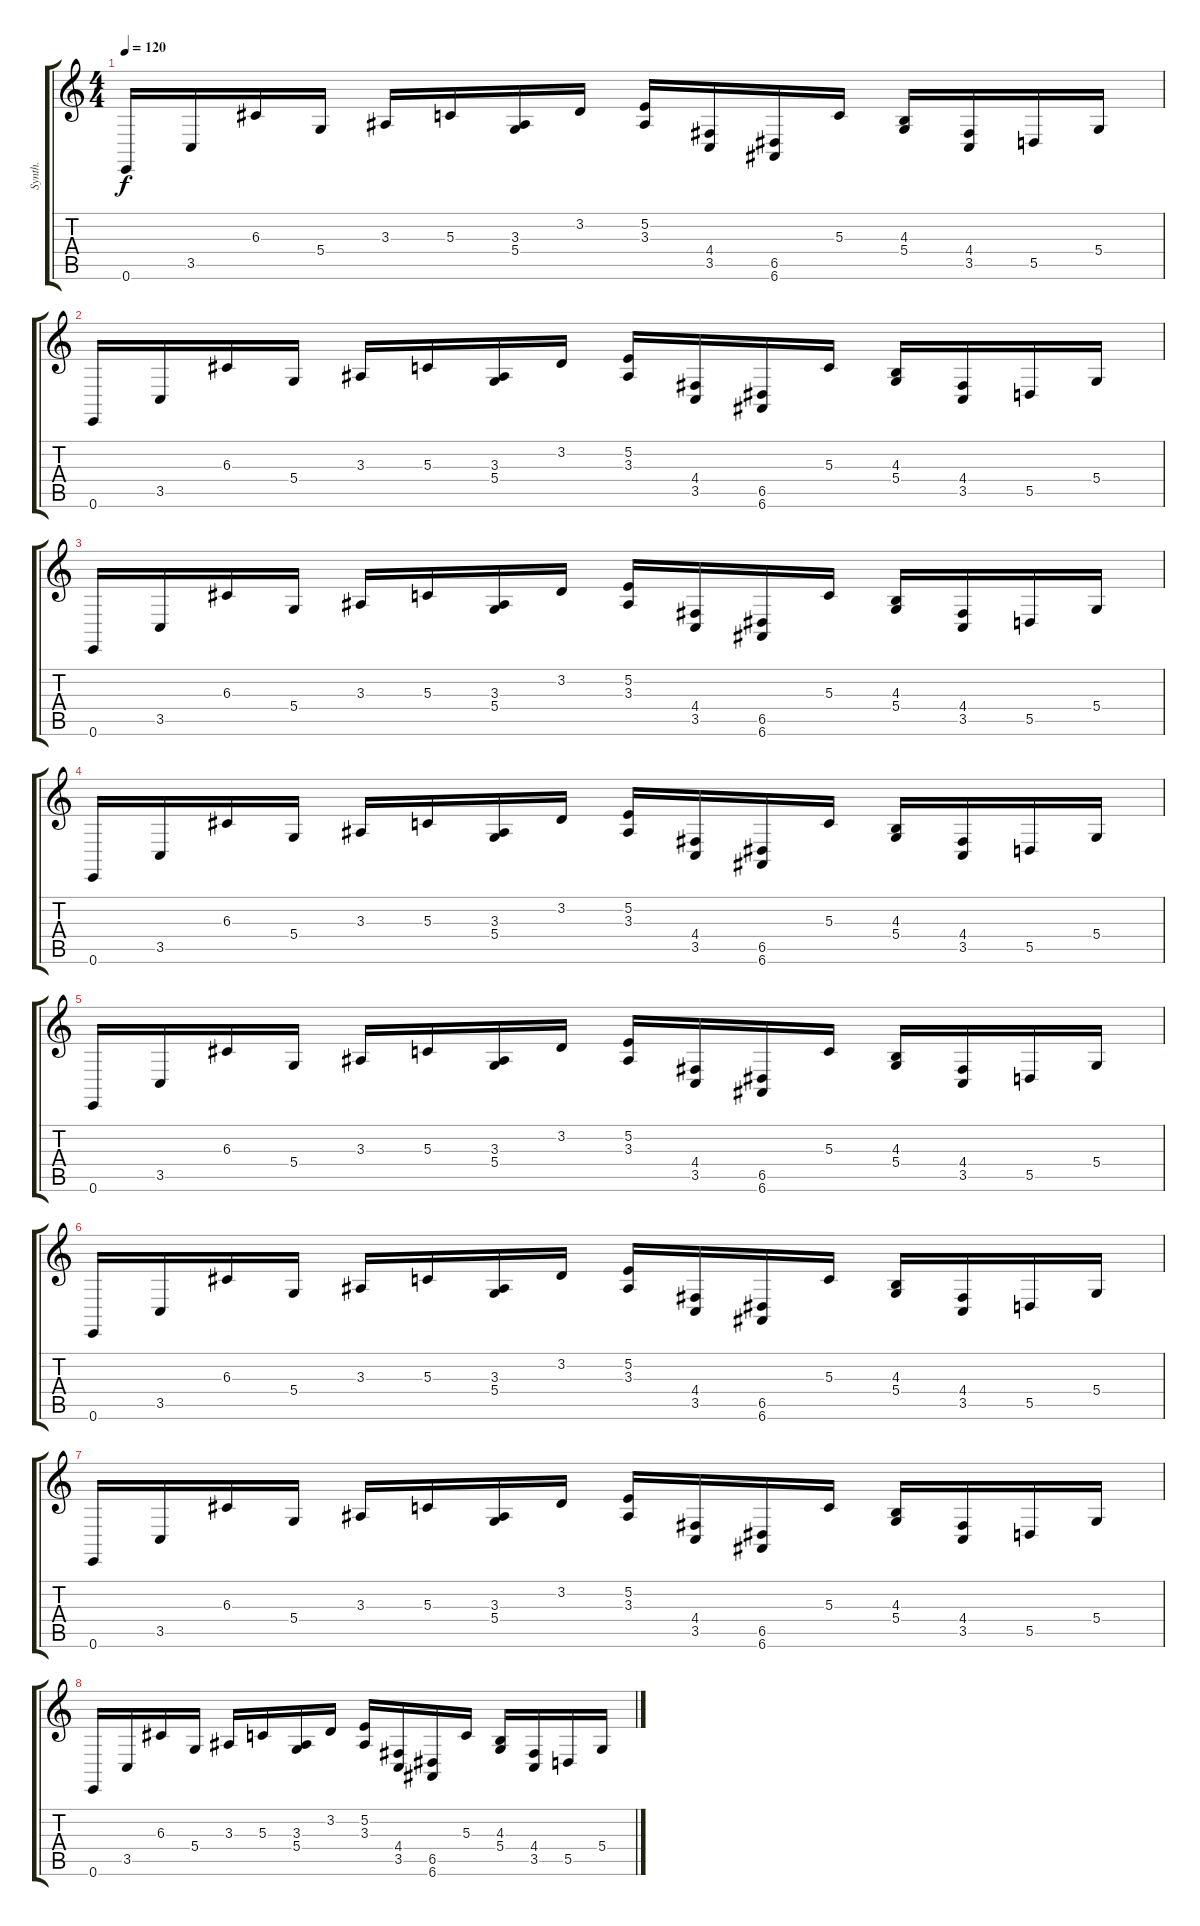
\track ("Synth." "Synth.") {instrument pad8sweep}
\staff {score tabs}
\tuning (E4 B3 G3 D3 A2 E2) {hide}
\ts (4 4)
\tempo 120
\clef g2
\ks c
0.6.16{dy f instrument pad8sweep} 3.5.16 6.3.16 5.4.16 3.3.16 5.3.16 (3.3 5.4).16 3.2.16 (5.2 3.3).16 (4.4 3.5).16 (6.5 6.6).16 5.3.16 (4.3 5.4).16 (4.4 3.5).16 5.5.16 5.4.16 |
0.6.16 3.5.16 6.3.16 5.4.16 3.3.16 5.3.16 (3.3 5.4).16 3.2.16 (5.2 3.3).16 (4.4 3.5).16 (6.5 6.6).16 5.3.16 (4.3 5.4).16 (4.4 3.5).16 5.5.16 5.4.16 |
0.6.16 3.5.16 6.3.16 5.4.16 3.3.16 5.3.16 (3.3 5.4).16 3.2.16 (5.2 3.3).16 (4.4 3.5).16 (6.5 6.6).16 5.3.16 (4.3 5.4).16 (4.4 3.5).16 5.5.16 5.4.16 |
0.6.16 3.5.16 6.3.16 5.4.16 3.3.16 5.3.16 (3.3 5.4).16 3.2.16 (5.2 3.3).16 (4.4 3.5).16 (6.5 6.6).16 5.3.16 (4.3 5.4).16 (4.4 3.5).16 5.5.16 5.4.16 |
0.6.16 3.5.16 6.3.16 5.4.16 3.3.16 5.3.16 (3.3 5.4).16 3.2.16 (5.2 3.3).16 (4.4 3.5).16 (6.5 6.6).16 5.3.16 (4.3 5.4).16 (4.4 3.5).16 5.5.16 5.4.16 |
0.6.16 3.5.16 6.3.16 5.4.16 3.3.16 5.3.16 (3.3 5.4).16 3.2.16 (5.2 3.3).16 (4.4 3.5).16 (6.5 6.6).16 5.3.16 (4.3 5.4).16 (4.4 3.5).16 5.5.16 5.4.16 |
0.6.16 3.5.16 6.3.16 5.4.16 3.3.16 5.3.16 (3.3 5.4).16 3.2.16 (5.2 3.3).16 (4.4 3.5).16 (6.5 6.6).16 5.3.16 (4.3 5.4).16 (4.4 3.5).16 5.5.16 5.4.16 |
0.6.16 3.5.16 6.3.16 5.4.16 3.3.16 5.3.16 (3.3 5.4).16 3.2.16 (5.2 3.3).16 (4.4 3.5).16 (6.5 6.6).16 5.3.16 (4.3 5.4).16 (4.4 3.5).16 5.5.16 5.4.16
